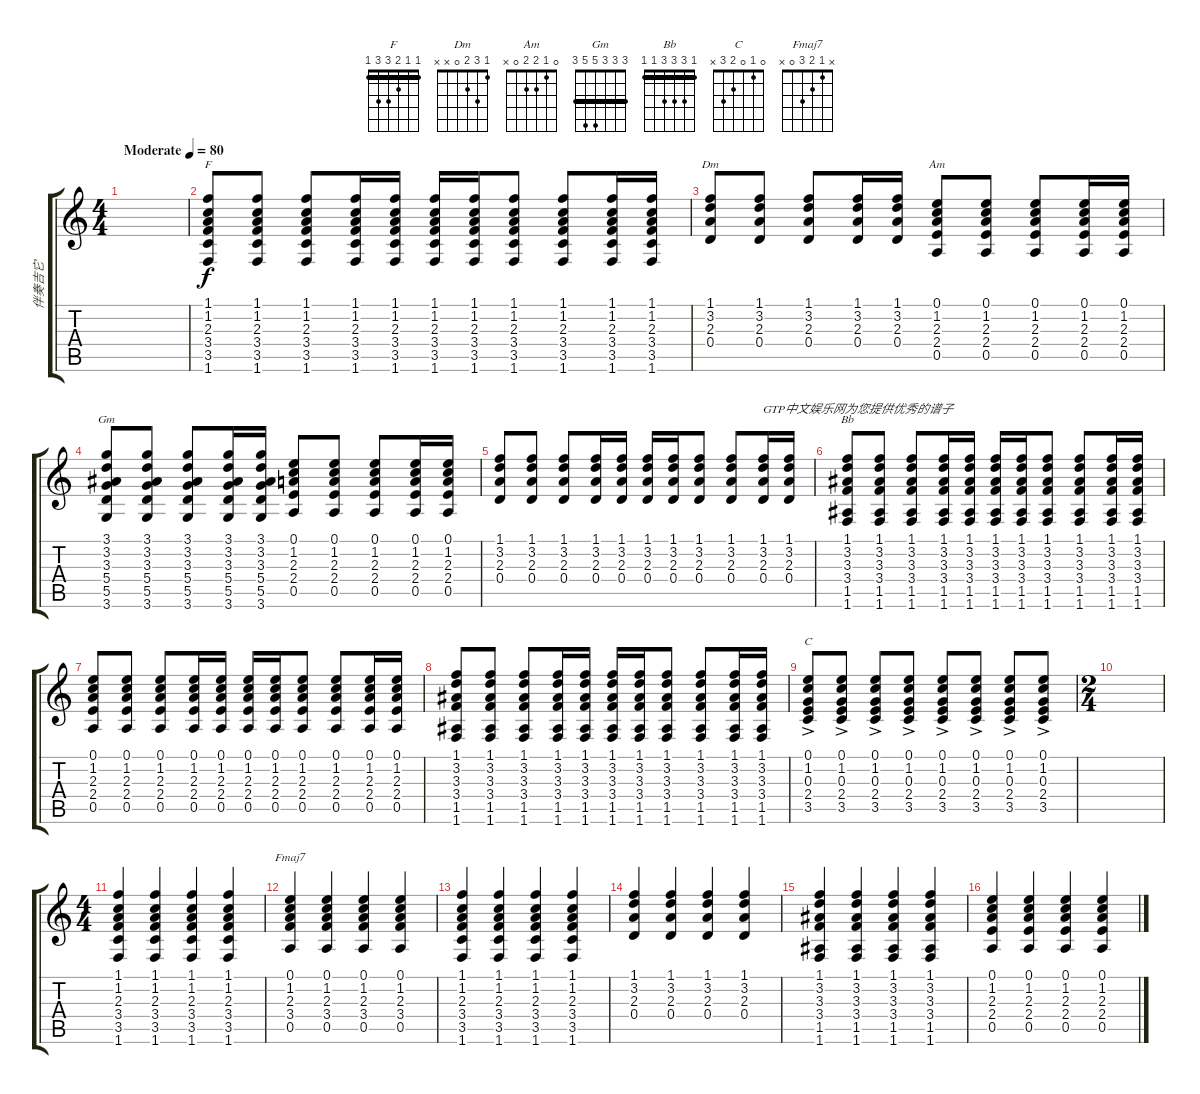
\track ("伴奏吉它" "伴奏吉它") {instrument acousticguitarsteel}
\staff {score tabs}
\tuning (E4 B3 G3 D3 A2 E2) {hide}
\chord ("F" 1 1 2 3 3 1) {barre 1}
\chord ("Dm" 1 3 2 0 x x)
\chord ("Am" 0 1 2 2 0 x)
\chord ("Gm" 3 3 3 5 5 3) {barre 3}
\chord ("Bb" 1 3 3 3 1 1) {barre 1}
\chord ("C" 0 1 0 2 3 x)
\chord ("Fmaj7" x 1 2 3 0 x)
\ts (4 4)
\tempo (80 "Moderate")
\clef g2
\ks c
|
(1.1 1.2 2.3 3.4 3.5 1.6).8{ch "F"} (1.1 1.2 2.3 3.4 3.5 1.6).8 (1.1 1.2 2.3 3.4 3.5 1.6).8 (1.1 1.2 2.3 3.4 3.5 1.6).16 (1.1 1.2 2.3 3.4 3.5 1.6).16 (1.1 1.2 2.3 3.4 3.5 1.6).16 (1.1 1.2 2.3 3.4 3.5 1.6).16 (1.1 1.2 2.3 3.4 3.5 1.6).8 (1.1 1.2 2.3 3.4 3.5 1.6).8 (1.1 1.2 2.3 3.4 3.5 1.6).16 (1.1 1.2 2.3 3.4 3.5 1.6).16 |
(1.1 3.2 2.3 0.4).8{ch "Dm"} (1.1 3.2 2.3 0.4).8 (1.1 3.2 2.3 0.4).8 (1.1 3.2 2.3 0.4).16 (1.1 3.2 2.3 0.4).16 (0.1 1.2 2.3 2.4 0.5).8{ch "Am"} (0.1 1.2 2.3 2.4 0.5).8 (0.1 1.2 2.3 2.4 0.5).8 (0.1 1.2 2.3 2.4 0.5).16 (0.1 1.2 2.3 2.4 0.5).16 |
(3.1 3.2 3.3 5.4 5.5 3.6).8{ch "Gm"} (3.1 3.2 3.3 5.4 5.5 3.6).8 (3.1 3.2 3.3 5.4 5.5 3.6).8 (3.1 3.2 3.3 5.4 5.5 3.6).16 (3.1 3.2 3.3 5.4 5.5 3.6).16 (0.1 1.2 2.3 2.4 0.5).8 (0.1 1.2 2.3 2.4 0.5).8 (0.1 1.2 2.3 2.4 0.5).8 (0.1 1.2 2.3 2.4 0.5).16 (0.1 1.2 2.3 2.4 0.5).16 |
(1.1 3.2 2.3 0.4).8 (1.1 3.2 2.3 0.4).8 (1.1 3.2 2.3 0.4).8 (1.1 3.2 2.3 0.4).16 (1.1 3.2 2.3 0.4).16 (1.1 3.2 2.3 0.4).16 (1.1 3.2 2.3 0.4).16 (1.1 3.2 2.3 0.4).8 (1.1 3.2 2.3 0.4).8 (1.1 3.2 2.3 0.4).16{txt "GTP中文娱乐网为您提供优秀的谱子"} (1.1 3.2 2.3 0.4).16 |
(1.1 3.2 3.3 3.4 1.5 1.6).8{ch "Bb"} (1.1 3.2 3.3 3.4 1.5 1.6).8 (1.1 3.2 3.3 3.4 1.5 1.6).8 (1.1 3.2 3.3 3.4 1.5 1.6).16 (1.1 3.2 3.3 3.4 1.5 1.6).16 (1.1 3.2 3.3 3.4 1.5 1.6).16 (1.1 3.2 3.3 3.4 1.5 1.6).16 (1.1 3.2 3.3 3.4 1.5 1.6).8 (1.1 3.2 3.3 3.4 1.5 1.6).8 (1.1 3.2 3.3 3.4 1.5 1.6).16 (1.1 3.2 3.3 3.4 1.5 1.6).16 |
(0.1 1.2 2.3 2.4 0.5).8 (0.1 1.2 2.3 2.4 0.5).8 (0.1 1.2 2.3 2.4 0.5).8 (0.1 1.2 2.3 2.4 0.5).16 (0.1 1.2 2.3 2.4 0.5).16 (0.1 1.2 2.3 2.4 0.5).16 (0.1 1.2 2.3 2.4 0.5).16 (0.1 1.2 2.3 2.4 0.5).8 (0.1 1.2 2.3 2.4 0.5).8 (0.1 1.2 2.3 2.4 0.5).16 (0.1 1.2 2.3 2.4 0.5).16 |
(1.1 3.2 3.3 3.4 1.5 1.6).8 (1.1 3.2 3.3 3.4 1.5 1.6).8 (1.1 3.2 3.3 3.4 1.5 1.6).8 (1.1 3.2 3.3 3.4 1.5 1.6).16 (1.1 3.2 3.3 3.4 1.5 1.6).16 (1.1 3.2 3.3 3.4 1.5 1.6).16 (1.1 3.2 3.3 3.4 1.5 1.6).16 (1.1 3.2 3.3 3.4 1.5 1.6).8 (1.1 3.2 3.3 3.4 1.5 1.6).8 (1.1 3.2 3.3 3.4 1.5 1.6).16 (1.1 3.2 3.3 3.4 1.5 1.6).16 |
(0.1{ac} 1.2{ac} 0.3{ac} 2.4{ac} 3.5{ac}).8{ch "C"} (0.1{ac} 1.2{ac} 0.3{ac} 2.4{ac} 3.5{ac}).8 (0.1{ac} 1.2{ac} 0.3{ac} 2.4{ac} 3.5{ac}).8 (0.1{ac} 1.2{ac} 0.3{ac} 2.4{ac} 3.5{ac}).8 (0.1{ac} 1.2{ac} 0.3{ac} 2.4{ac} 3.5{ac}).8 (0.1{ac} 1.2{ac} 0.3{ac} 2.4{ac} 3.5{ac}).8 (0.1{ac} 1.2{ac} 0.3{ac} 2.4{ac} 3.5{ac}).8 (0.1{ac} 1.2{ac} 0.3{ac} 2.4{ac} 3.5{ac}).8 |
\ts (2 4)
|
\ts (4 4)
(1.1 1.2 2.3 3.4 3.5 1.6).4 (1.1 1.2 2.3 3.4 3.5 1.6).4 (1.1 1.2 2.3 3.4 3.5 1.6).4 (1.1 1.2 2.3 3.4 3.5 1.6).4 |
(0.1 1.2 2.3 3.4 0.5).4{ch "Fmaj7"} (0.1 1.2 2.3 3.4 0.5).4 (0.1 1.2 2.3 3.4 0.5).4 (0.1 1.2 2.3 3.4 0.5).4 |
(1.1 1.2 2.3 3.4 3.5 1.6).4 (1.1 1.2 2.3 3.4 3.5 1.6).4 (1.1 1.2 2.3 3.4 3.5 1.6).4 (1.1 1.2 2.3 3.4 3.5 1.6).4 |
(1.1 3.2 2.3 0.4).4 (1.1 3.2 2.3 0.4).4 (1.1 3.2 2.3 0.4).4 (1.1 3.2 2.3 0.4).4 |
(1.1 3.2 3.3 3.4 1.5 1.6).4 (1.1 3.2 3.3 3.4 1.5 1.6).4 (1.1 3.2 3.3 3.4 1.5 1.6).4 (1.1 3.2 3.3 3.4 1.5 1.6).4 |
(0.1 1.2 2.3 2.4 0.5).4 (0.1 1.2 2.3 2.4 0.5).4 (0.1 1.2 2.3 2.4 0.5).4 (0.1 1.2 2.3 2.4 0.5).4
